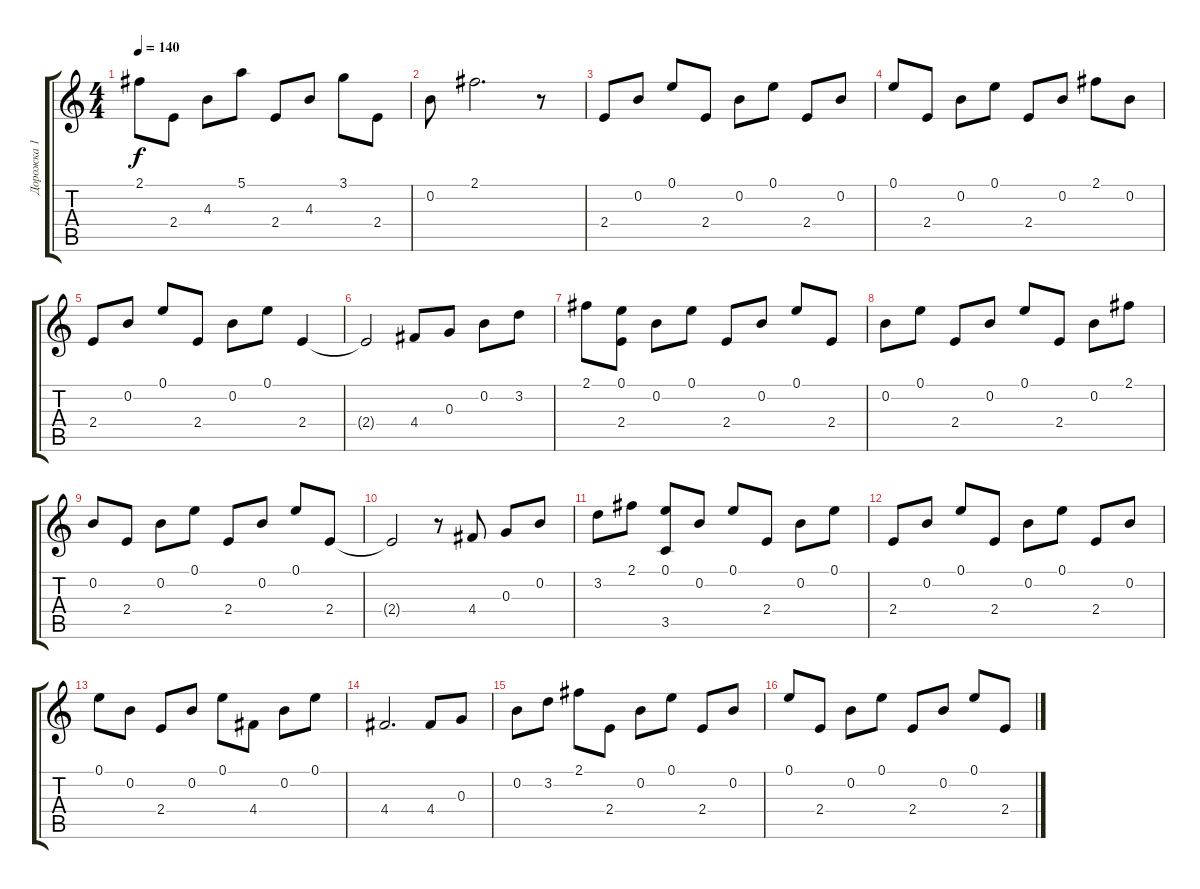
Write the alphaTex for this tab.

\track ("Дорожка 1" "Дорожка 1") {instrument acousticguitarsteel}
\staff {score tabs}
\tuning (E4 B3 G3 D3 A2 E2) {hide}
\ts (4 4)
\tempo 140
\clef g2
\ks c
2.1{t}.8{dy f} 2.4.8 4.3.8 5.1.8 2.4.8 4.3.8 3.1.8 2.4.8 |
0.2.8 2.1.2{d} r.8 |
2.4.8 0.2.8 0.1.8 2.4.8 0.2.8 0.1.8 2.4.8 0.2.8 |
0.1.8 2.4.8 0.2.8 0.1.8 2.4.8 0.2.8 2.1.8 0.2.8 |
2.4.8 0.2.8 0.1.8 2.4.8 0.2.8 0.1.8 2.4.4 |
2.4{t}.2 4.4.8 0.3.8 0.2.8 3.2.8 |
2.1.8 (0.1 2.4).8 0.2.8 0.1.8 2.4.8 0.2.8 0.1.8 2.4.8 |
0.2.8 0.1.8 2.4.8 0.2.8 0.1.8 2.4.8 0.2.8 2.1.8 |
0.2.8 2.4.8 0.2.8 0.1.8 2.4.8 0.2.8 0.1.8 2.4.8 |
2.4{t}.2 r.8 4.4.8 0.3.8 0.2.8 |
3.2.8 2.1.8 (0.1 3.5).8 0.2.8 0.1.8 2.4.8 0.2.8 0.1.8 |
2.4.8 0.2.8 0.1.8 2.4.8 0.2.8 0.1.8 2.4.8 0.2.8 |
0.1.8 0.2.8 2.4.8 0.2.8 0.1.8 4.4.8 0.2.8 0.1.8 |
4.4.2{d} 4.4.8 0.3.8 |
0.2.8 3.2.8 2.1.8 2.4.8 0.2.8 0.1.8 2.4.8 0.2.8 |
0.1.8 2.4.8 0.2.8 0.1.8 2.4.8 0.2.8 0.1.8 2.4.8
